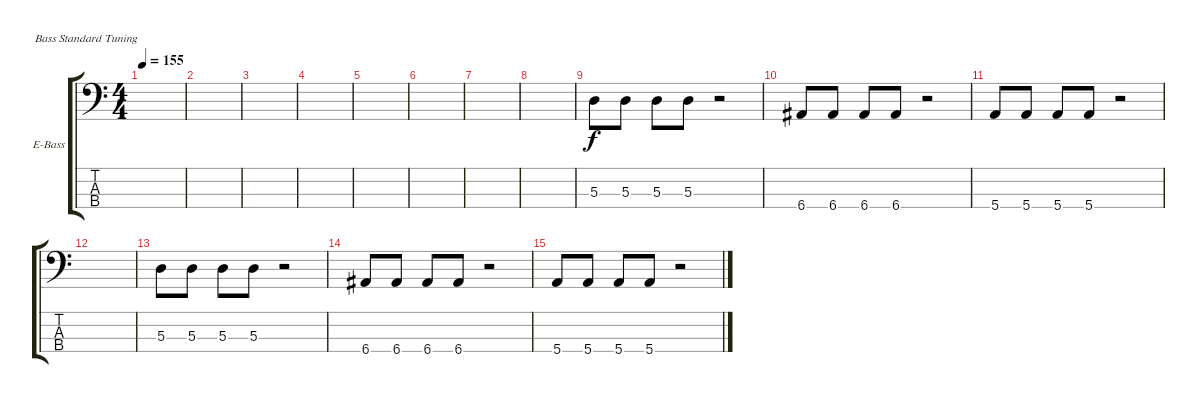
\defaultSystemsLayout 4
\bracketExtendMode groupsimilarinstruments
\firstSystemTrackNameOrientation horizontal
\otherSystemsTrackNameOrientation horizontal
\track ("Electric Bass" "E-Bass") {instrument electricbassfinger}
\staff {score tabs}
\tuning (G2 D2 A1 E1)
\ts (4 4)
\tempo 155
\clef f4
\ks c
|
|
|
|
|
|
|
|
5.3.8 5.3.8 5.3.8 5.3.8 r.2 |
6.4.8 6.4.8 6.4.8 6.4.8 r.2 |
5.4.8 5.4.8 5.4.8 5.4.8 r.2 |
|
5.3.8 5.3.8 5.3.8 5.3.8 r.2 |
6.4.8 6.4.8 6.4.8 6.4.8 r.2 |
5.4.8 5.4.8 5.4.8 5.4.8 r.2
